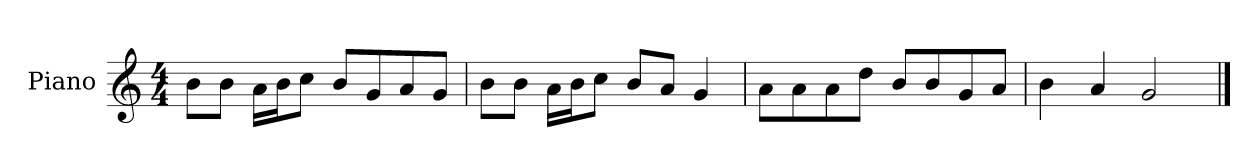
**kern
*part1
*staff1
*I"Piano
*I'P-no
*clefG2
*k[]
*M4/4
*MM90
=1
8b\L
8b\J
16a\LL
16b\J
8cc\J
8b/L
8g/
8a/
8g/J
=2
8b\L
8b\J
16a\LL
16b\J
8cc\J
8b/L
8a/J
4g/
=3
8a\L
8a\
8a\
8dd\J
8b/L
8b/
8g/
8a/J
=4
4b\
4a/
2g/
==
*-
